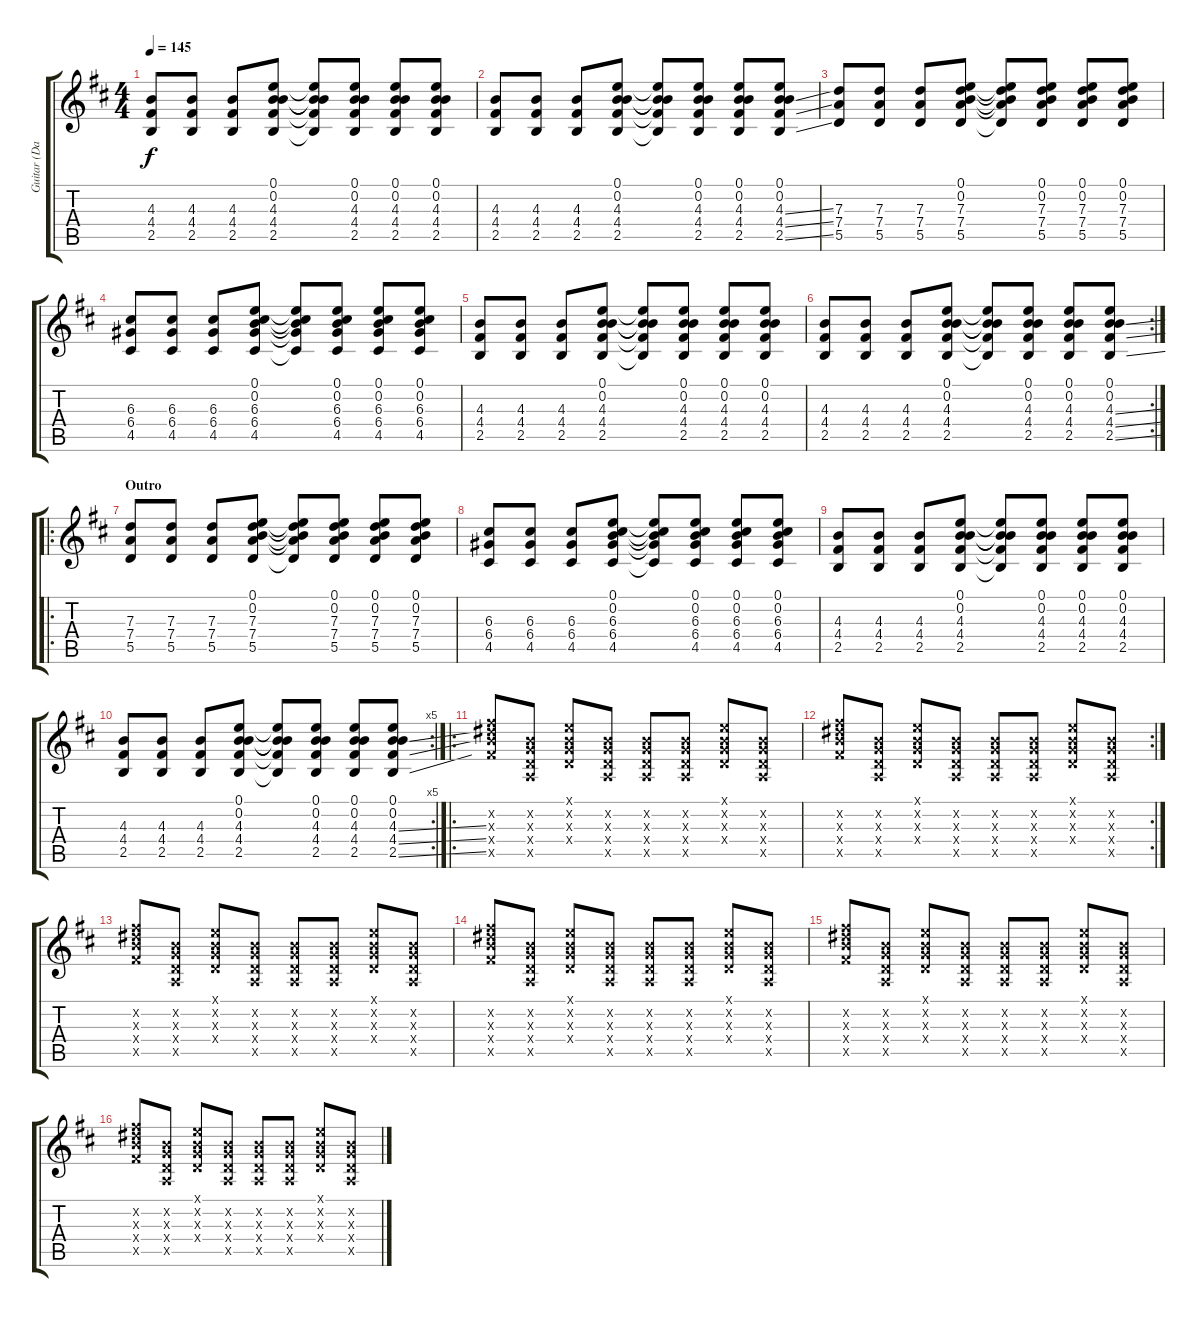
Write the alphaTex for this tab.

\track ("Guitar (Daniel Ash)" "Guitar (Da") {instrument electricguitarclean}
\staff {score tabs}
\tuning (E4 B3 G3 D3 A2 E2) {hide}
\ts (4 4)
\tempo 145
\clef g2
\ks d
(4.3 4.4 2.5).8{dy f} (4.3 4.4 2.5).8 (4.3 4.4 2.5).8 (0.1 0.2 4.3 4.4 2.5).8 (0.1{t} 0.2{t} 4.3{t} 4.4{t} 2.5{t}).8 (0.1 0.2 4.3 4.4 2.5).8 (0.1 0.2 4.3 4.4 2.5).8 (0.1 0.2 4.3 4.4 2.5).8 |
(4.3 4.4 2.5).8 (4.3 4.4 2.5).8 (4.3 4.4 2.5).8 (0.1 0.2 4.3 4.4 2.5).8 (0.1{t} 0.2{t} 4.3{t} 4.4{t} 2.5{t}).8 (0.1 0.2 4.3 4.4 2.5).8 (0.1 0.2 4.3 4.4 2.5).8 (0.1 0.2 4.3{ss} 4.4{ss} 2.5{ss}).8 |
(7.3 7.4 5.5).8 (7.3 7.4 5.5).8 (7.3 7.4 5.5).8 (0.1 0.2 7.3 7.4 5.5).8 (0.1{t} 0.2{t} 7.3{t} 7.4{t} 5.5{t}).8 (0.1 0.2 7.3 7.4 5.5).8 (0.1 0.2 7.3 7.4 5.5).8 (0.1 0.2 7.3 7.4 5.5).8 |
(6.3 6.4 4.5).8 (6.3 6.4 4.5).8 (6.3 6.4 4.5).8 (0.1 0.2 6.3 6.4 4.5).8 (0.1{t} 0.2{t} 6.3{t} 6.4{t} 4.5{t}).8 (0.1 0.2 6.3 6.4 4.5).8 (0.1 0.2 6.3 6.4 4.5).8 (0.1 0.2 6.3 6.4 4.5).8 |
(4.3 4.4 2.5).8 (4.3 4.4 2.5).8 (4.3 4.4 2.5).8 (0.1 0.2 4.3 4.4 2.5).8 (0.1{t} 0.2{t} 4.3{t} 4.4{t} 2.5{t}).8 (0.1 0.2 4.3 4.4 2.5).8 (0.1 0.2 4.3 4.4 2.5).8 (0.1 0.2 4.3 4.4 2.5).8 |
\rc 2
(4.3 4.4 2.5).8 (4.3 4.4 2.5).8 (4.3 4.4 2.5).8 (0.1 0.2 4.3 4.4 2.5).8 (0.1{t} 0.2{t} 4.3{t} 4.4{t} 2.5{t}).8 (0.1 0.2 4.3 4.4 2.5).8 (0.1 0.2 4.3 4.4 2.5).8 (0.1 0.2 4.3{ss} 4.4{ss} 2.5{ss}).8 |
\ro
\section ("" "Outro")
(7.3 7.4 5.5).8 (7.3 7.4 5.5).8 (7.3 7.4 5.5).8 (0.1 0.2 7.3 7.4 5.5).8 (0.1{t} 0.2{t} 7.3{t} 7.4{t} 5.5{t}).8 (0.1 0.2 7.3 7.4 5.5).8 (0.1 0.2 7.3 7.4 5.5).8 (0.1 0.2 7.3 7.4 5.5).8 |
(6.3 6.4 4.5).8 (6.3 6.4 4.5).8 (6.3 6.4 4.5).8 (0.1 0.2 6.3 6.4 4.5).8 (0.1{t} 0.2{t} 6.3{t} 6.4{t} 4.5{t}).8 (0.1 0.2 6.3 6.4 4.5).8 (0.1 0.2 6.3 6.4 4.5).8 (0.1 0.2 6.3 6.4 4.5).8 |
(4.3 4.4 2.5).8 (4.3 4.4 2.5).8 (4.3 4.4 2.5).8 (0.1 0.2 4.3 4.4 2.5).8 (0.1{t} 0.2{t} 4.3{t} 4.4{t} 2.5{t}).8 (0.1 0.2 4.3 4.4 2.5).8 (0.1 0.2 4.3 4.4 2.5).8 (0.1 0.2 4.3 4.4 2.5).8 |
\rc 5
(4.3 4.4 2.5).8 (4.3 4.4 2.5).8 (4.3 4.4 2.5).8 (0.1 0.2 4.3 4.4 2.5).8 (0.1{t} 0.2{t} 4.3{t} 4.4{t} 2.5{t}).8 (0.1 0.2 4.3 4.4 2.5).8 (0.1 0.2 4.3 4.4 2.5).8 (0.1 0.2 4.3{ss} 4.4{ss} 2.5{ss}).8 |
\ro
(7.2{x} 8.3{x} 9.4{x} 9.5{x}).8 (0.2{x} 0.3{x} 0.4{x} 0.5{x}).8 (0.1{x} 0.2{x} 0.3{x} 0.4{x}).8 (0.2{x} 0.3{x} 0.4{x} 0.5{x}).8 (0.2{x} 0.3{x} 0.4{x} 0.5{x}).8 (0.2{x} 0.3{x} 0.4{x} 0.5{x}).8 (0.1{x} 0.2{x} 0.3{x} 0.4{x}).8 (0.2{x} 0.3{x} 0.4{x} 0.5{x}).8 |
\rc 2
(7.2{x} 8.3{x} 9.4{x} 9.5{x}).8 (0.2{x} 0.3{x} 0.4{x} 0.5{x}).8 (0.1{x} 0.2{x} 0.3{x} 0.4{x}).8 (0.2{x} 0.3{x} 0.4{x} 0.5{x}).8 (0.2{x} 0.3{x} 0.4{x} 0.5{x}).8 (0.2{x} 0.3{x} 0.4{x} 0.5{x}).8 (0.1{x} 0.2{x} 0.3{x} 0.4{x}).8 (0.2{x} 0.3{x} 0.4{x} 0.5{x}).8 |
(7.2{x} 8.3{x} 9.4{x} 9.5{x}).8 (0.2{x} 0.3{x} 0.4{x} 0.5{x}).8 (0.1{x} 0.2{x} 0.3{x} 0.4{x}).8 (0.2{x} 0.3{x} 0.4{x} 0.5{x}).8 (0.2{x} 0.3{x} 0.4{x} 0.5{x}).8 (0.2{x} 0.3{x} 0.4{x} 0.5{x}).8 (0.1{x} 0.2{x} 0.3{x} 0.4{x}).8 (0.2{x} 0.3{x} 0.4{x} 0.5{x}).8 |
(7.2{x} 8.3{x} 9.4{x} 9.5{x}).8 (0.2{x} 0.3{x} 0.4{x} 0.5{x}).8 (0.1{x} 0.2{x} 0.3{x} 0.4{x}).8 (0.2{x} 0.3{x} 0.4{x} 0.5{x}).8 (0.2{x} 0.3{x} 0.4{x} 0.5{x}).8 (0.2{x} 0.3{x} 0.4{x} 0.5{x}).8 (0.1{x} 0.2{x} 0.3{x} 0.4{x}).8 (0.2{x} 0.3{x} 0.4{x} 0.5{x}).8 |
(7.2{x} 8.3{x} 9.4{x} 9.5{x}).8{volume 2} (0.2{x} 0.3{x} 0.4{x} 0.5{x}).8 (0.1{x} 0.2{x} 0.3{x} 0.4{x}).8 (0.2{x} 0.3{x} 0.4{x} 0.5{x}).8 (0.2{x} 0.3{x} 0.4{x} 0.5{x}).8 (0.2{x} 0.3{x} 0.4{x} 0.5{x}).8 (0.1{x} 0.2{x} 0.3{x} 0.4{x}).8 (0.2{x} 0.3{x} 0.4{x} 0.5{x}).8 |
(7.2{x} 8.3{x} 9.4{x} 9.5{x}).8 (0.2{x} 0.3{x} 0.4{x} 0.5{x}).8 (0.1{x} 0.2{x} 0.3{x} 0.4{x}).8 (0.2{x} 0.3{x} 0.4{x} 0.5{x}).8 (0.2{x} 0.3{x} 0.4{x} 0.5{x}).8 (0.2{x} 0.3{x} 0.4{x} 0.5{x}).8 (0.1{x} 0.2{x} 0.3{x} 0.4{x}).8 (0.2{x} 0.3{x} 0.4{x} 0.5{x}).8
